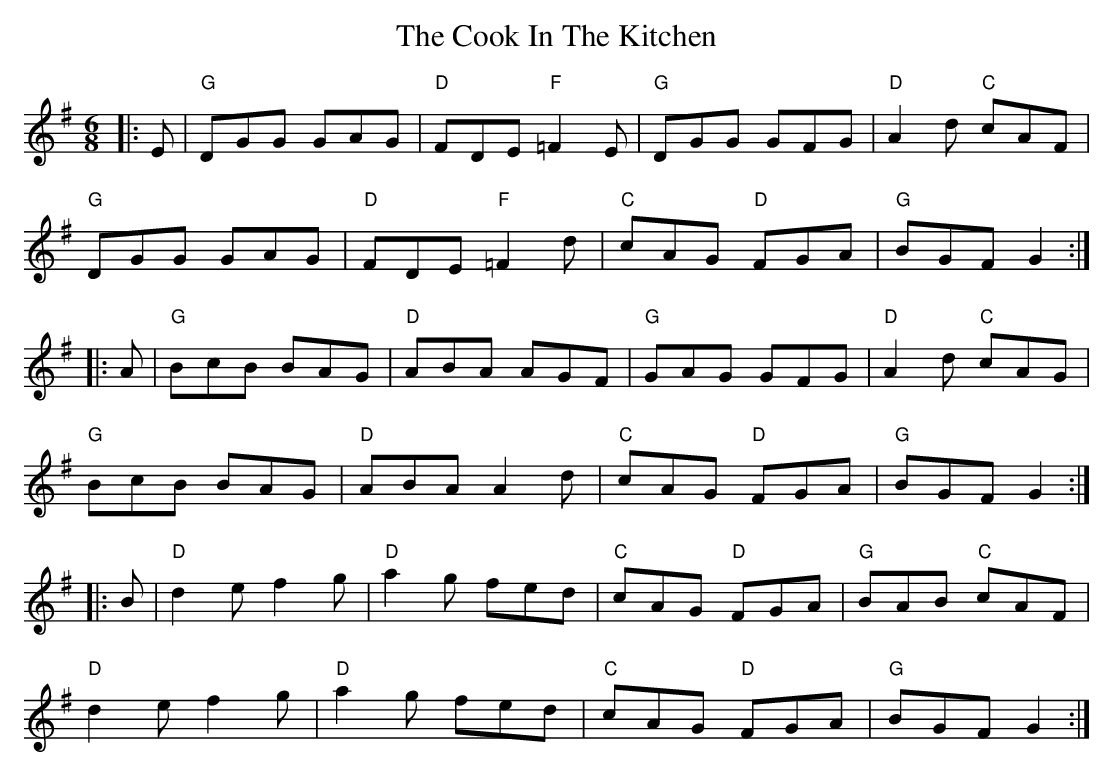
X:1
T: The Cook In The Kitchen
M: 6/8
L: 1/8
K: Gmaj
|:E|"G"DGG GAG|"D"FDE "F"=F2E|"G"DGG GFG|"D"A2 d "C"cAF|
"G"DGG GAG|"D"FDE "F"=F2 d|"C"cAG "D"FGA|"G" BGF G2:|
|:A|"G"BcB BAG|"D"ABA AGF|"G"GAG GFG|"D"A2 d "C"cAG|
"G"BcB BAG|"D"ABA A2 d|"C"cAG "D"FGA|"G"BGF G2:|
|:B|"D"d2 e f2 g|"D"a2 g fed|"C"cAG "D"FGA|"G"BAB "C"cAF|
"D"d2 e f2 g|"D"a2 g fed|"C"cAG "D"FGA|"G"BGF G2:|
